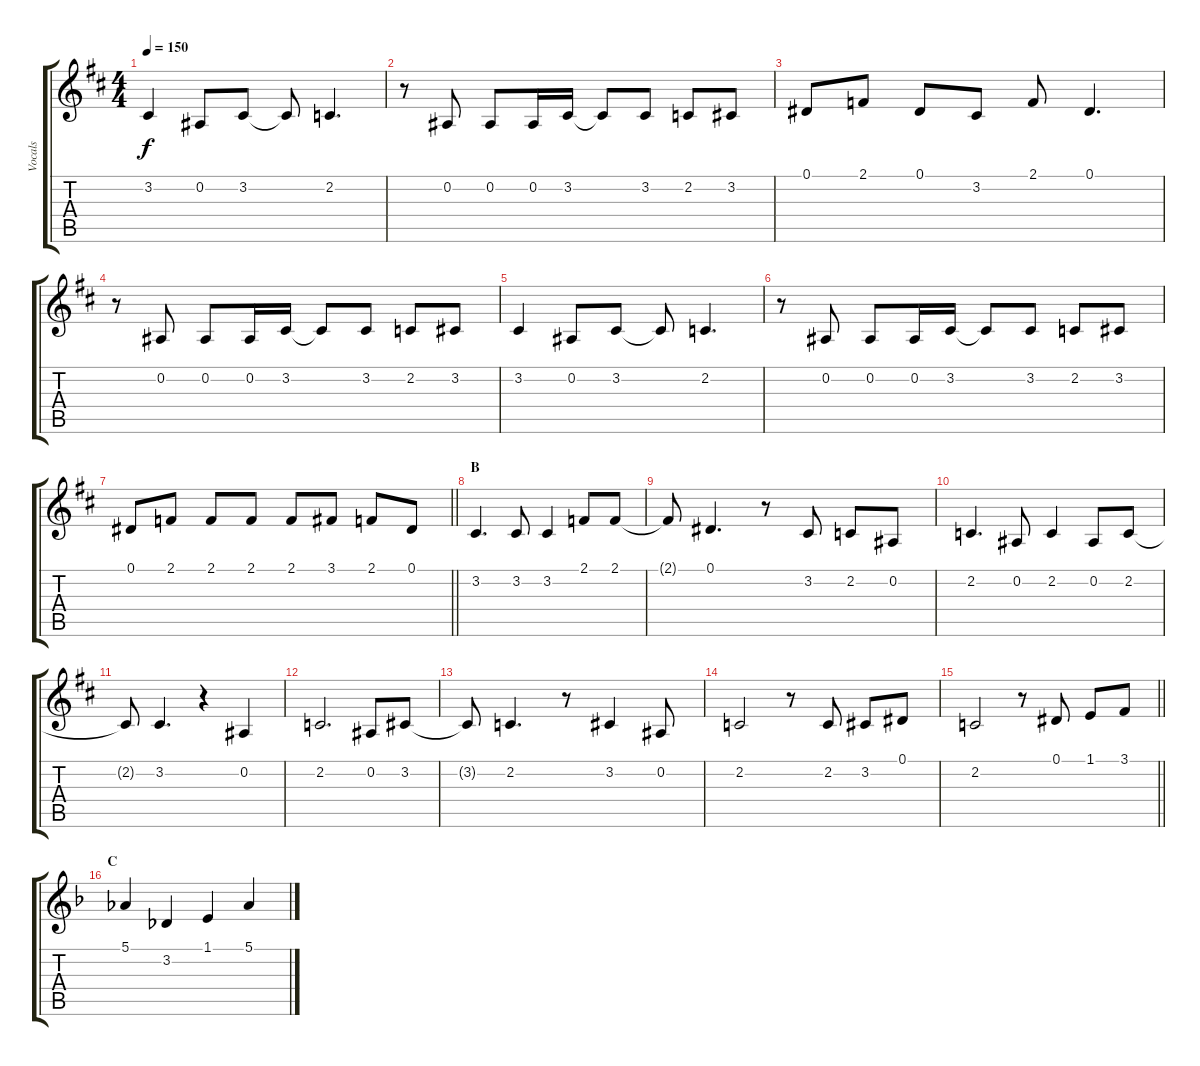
\track ("Vocals" "Vocals") {instrument voiceoohs}
\staff {score tabs}
\tuning (Eb4 Bb3 Gb3 Db3 Ab2 Eb2) {hide}
\ts (4 4)
\tempo 150
\clef g2
\ks d
3.2.4{dy f} 0.2.8 3.2.8 3.2{t}.8 2.2.4{d} |
r.8 0.2.8 0.2.8 0.2.16 3.2.16 3.2{t}.8 3.2.8 2.2.8 3.2.8 |
0.1.8 2.1.8 0.1.8 3.2.8 2.1.8 0.1.4{d} |
r.8 0.2.8 0.2.8 0.2.16 3.2.16 3.2{t}.8 3.2.8 2.2.8 3.2.8 |
3.2.4 0.2.8 3.2.8 3.2{t}.8 2.2.4{d} |
r.8 0.2.8 0.2.8 0.2.16 3.2.16 3.2{t}.8 3.2.8 2.2.8 3.2.8 |
\barLineRight lightlight
0.1.8 2.1.8 2.1.8 2.1.8 2.1.8 3.1.8 2.1.8 0.1.8 |
\section ("" "B")
3.2.4{d} 3.2.8 3.2.4 2.1.8 2.1.8 |
2.1{t}.8 0.1.4{d} r.8 3.2.8 2.2.8 0.2.8 |
2.2.4{d} 0.2.8 2.2.4 0.2.8 2.2.8 |
2.2{t}.8 3.2.4{d} r.4 0.2.4 |
2.2.2{d} 0.2.8 3.2.8 |
3.2{t}.8 2.2.4{d} r.8 3.2.4 0.2.8 |
2.2.2 r.8 2.2.8 3.2.8 0.1.8 |
\barLineRight lightlight
2.2.2 r.8 0.1.8 1.1.8 3.1.8 |
\section ("" "C")
\ks f
5.1.4 3.2.4 1.1.4 5.1.4
